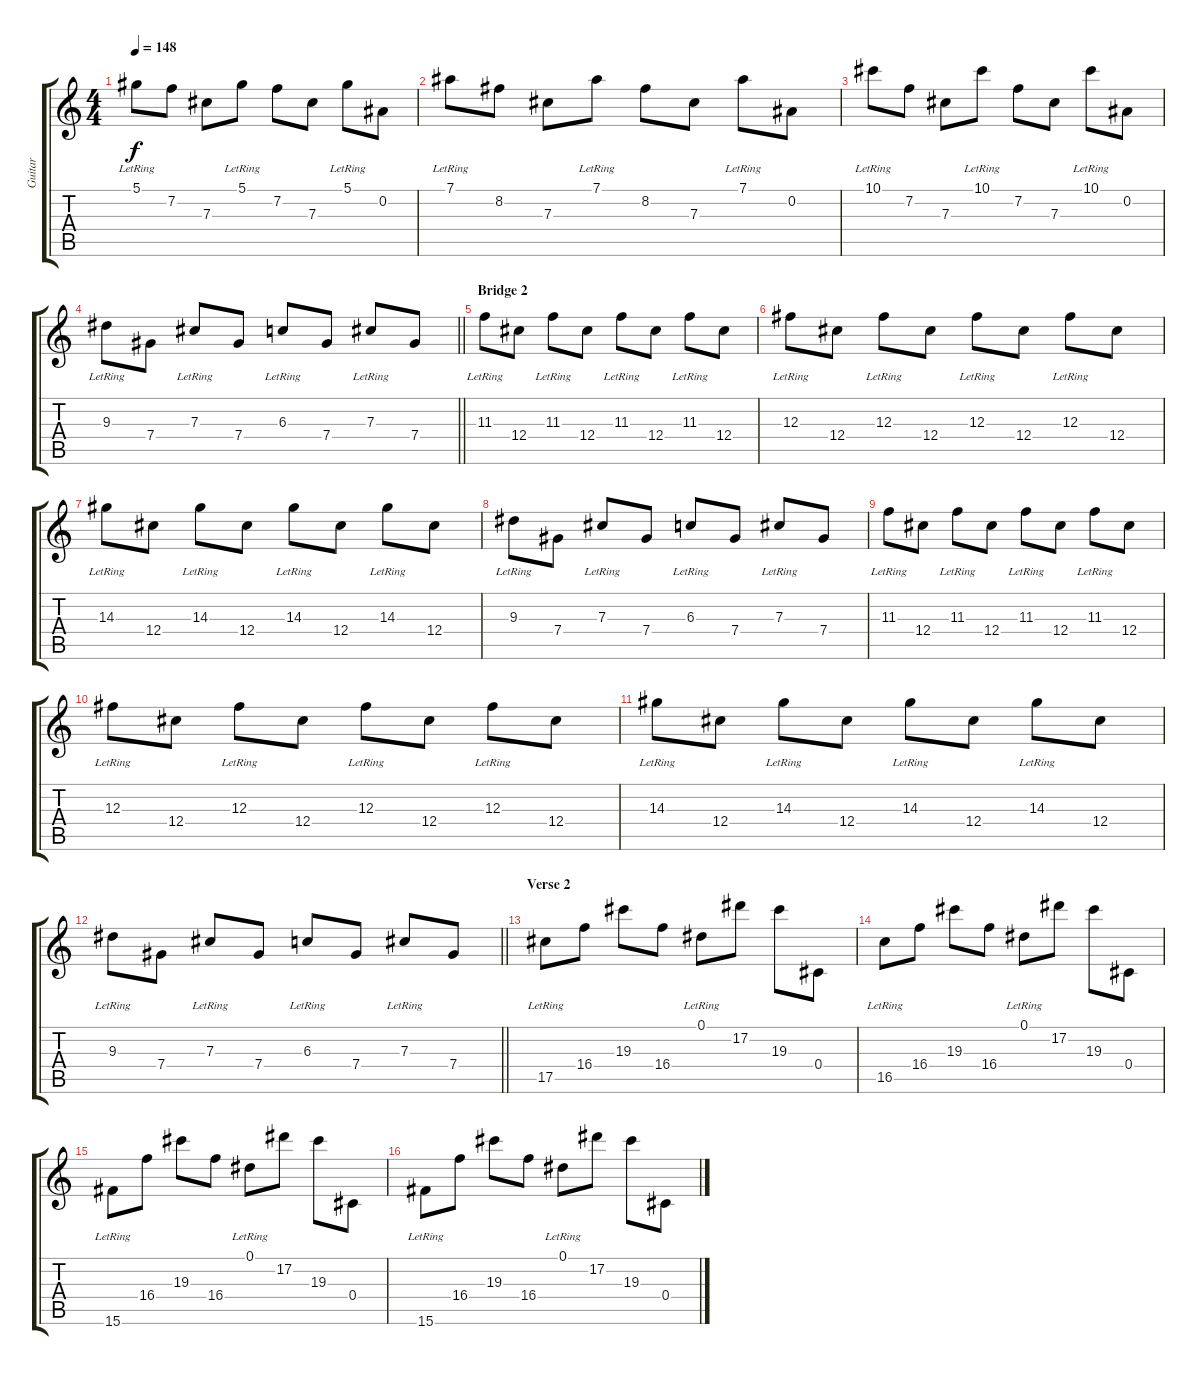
\track ("Guitar" "Guitar") {instrument electricguitarclean}
\staff {score tabs}
\tuning (Eb4 Bb3 Gb3 Db3 Ab2 Eb2) {hide}
\ts (4 4)
\tempo 148
\clef g2
\ks c
5.1{lr}.8{dy f} 7.2.8 7.3.8 5.1{lr}.8 7.2.8 7.3.8 5.1{lr}.8 0.2.8 |
7.1{lr}.8 8.2.8 7.3.8 7.1{lr}.8 8.2.8 7.3.8 7.1{lr}.8 0.2.8 |
10.1{lr}.8 7.2.8 7.3.8 10.1{lr}.8 7.2.8 7.3.8 10.1{lr}.8 0.2.8 |
\barLineRight lightlight
9.3{lr}.8 7.4.8 7.3{lr}.8 7.4.8 6.3{lr}.8 7.4.8 7.3{lr}.8 7.4.8 |
\section ("" "Bridge 2")
11.3{lr}.8 12.4.8 11.3{lr}.8 12.4.8 11.3{lr}.8 12.4.8 11.3{lr}.8 12.4.8 |
12.3{lr}.8 12.4.8 12.3{lr}.8 12.4.8 12.3{lr}.8 12.4.8 12.3{lr}.8 12.4.8 |
14.3{lr}.8 12.4.8 14.3{lr}.8 12.4.8 14.3{lr}.8 12.4.8 14.3{lr}.8 12.4.8 |
9.3{lr}.8 7.4.8 7.3{lr}.8 7.4.8 6.3{lr}.8 7.4.8 7.3{lr}.8 7.4.8 |
11.3{lr}.8 12.4.8 11.3{lr}.8 12.4.8 11.3{lr}.8 12.4.8 11.3{lr}.8 12.4.8 |
12.3{lr}.8 12.4.8 12.3{lr}.8 12.4.8 12.3{lr}.8 12.4.8 12.3{lr}.8 12.4.8 |
14.3{lr}.8 12.4.8 14.3{lr}.8 12.4.8 14.3{lr}.8 12.4.8 14.3{lr}.8 12.4.8 |
\barLineRight lightlight
9.3{lr}.8 7.4.8 7.3{lr}.8 7.4.8 6.3{lr}.8 7.4.8 7.3{lr}.8 7.4.8 |
\section ("" "Verse 2")
17.5{lr}.8 16.4.8 19.3.8 16.4.8 0.1{lr}.8 17.2.8 19.3.8 0.4.8 |
16.5{lr}.8 16.4.8 19.3.8 16.4.8 0.1{lr}.8 17.2.8 19.3.8 0.4.8 |
15.6{lr}.8 16.4.8 19.3.8 16.4.8 0.1{lr}.8 17.2.8 19.3.8 0.4.8 |
15.6{lr}.8 16.4.8 19.3.8 16.4.8 0.1{lr}.8 17.2.8 19.3.8 0.4.8
